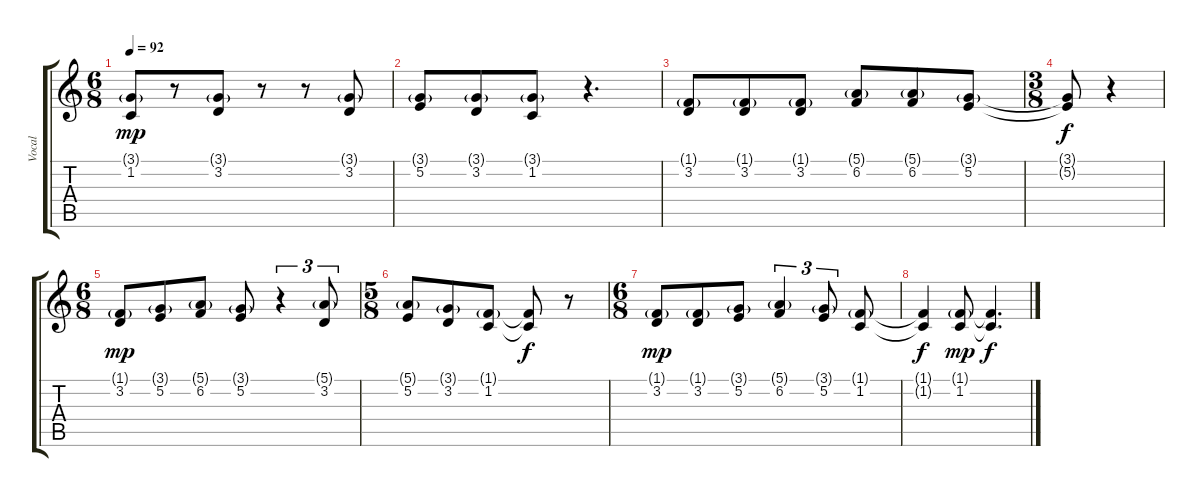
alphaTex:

\track ("Vocal" "Vocal") {instrument acousticgrandpiano}
\staff {score tabs}
\tuning (E4 B3 G3 D3 A2 E2) {hide}
\ts (6 8)
\tempo 92
\clef g2
\ks c
(3.1{g} 1.2).8{dy mp} r.8 (3.1{g} 3.2).8 r.8 r.8 (3.1{g} 3.2).8 |
(3.1{g} 5.2).8 (3.1{g} 3.2).8 (3.1{g} 1.2).8 r.4{d} |
(1.1{g} 3.2).8 (1.1{g} 3.2).8 (1.1{g} 3.2).8 (5.1{g} 6.2).8 (5.1{g} 6.2).8 (3.1{g} 5.2).8 |
\ts (3 8)
(3.1{t} 5.2{t}).8{dy f} r.4 |
\ts (6 8)
(1.1{g} 3.2).8{dy mp} (3.1{g} 5.2).8 (5.1{g} 6.2).8 (3.1{g} 5.2).8 r.4{tu (3 2)} (5.1{g} 3.2).8{tu (3 2)} |
\ts (5 8)
(5.1{g} 5.2).8 (3.1{g} 3.2).8 (1.1{g} 1.2).8 (1.1{t} 1.2{t}).8{dy f} r.8 |
\ts (6 8)
(1.1{g} 3.2).8{dy mp} (1.1{g} 3.2).8 (3.1{g} 5.2).8 (5.1{g} 6.2).4{tu (3 2)} (3.1{g} 5.2).8{tu (3 2)} (1.1{g} 1.2).8 |
(1.1{t} 1.2{t}).4{dy f} (1.1{g} 1.2).8{dy mp} (1.1{t} 1.2{t}).4{d dy f}
